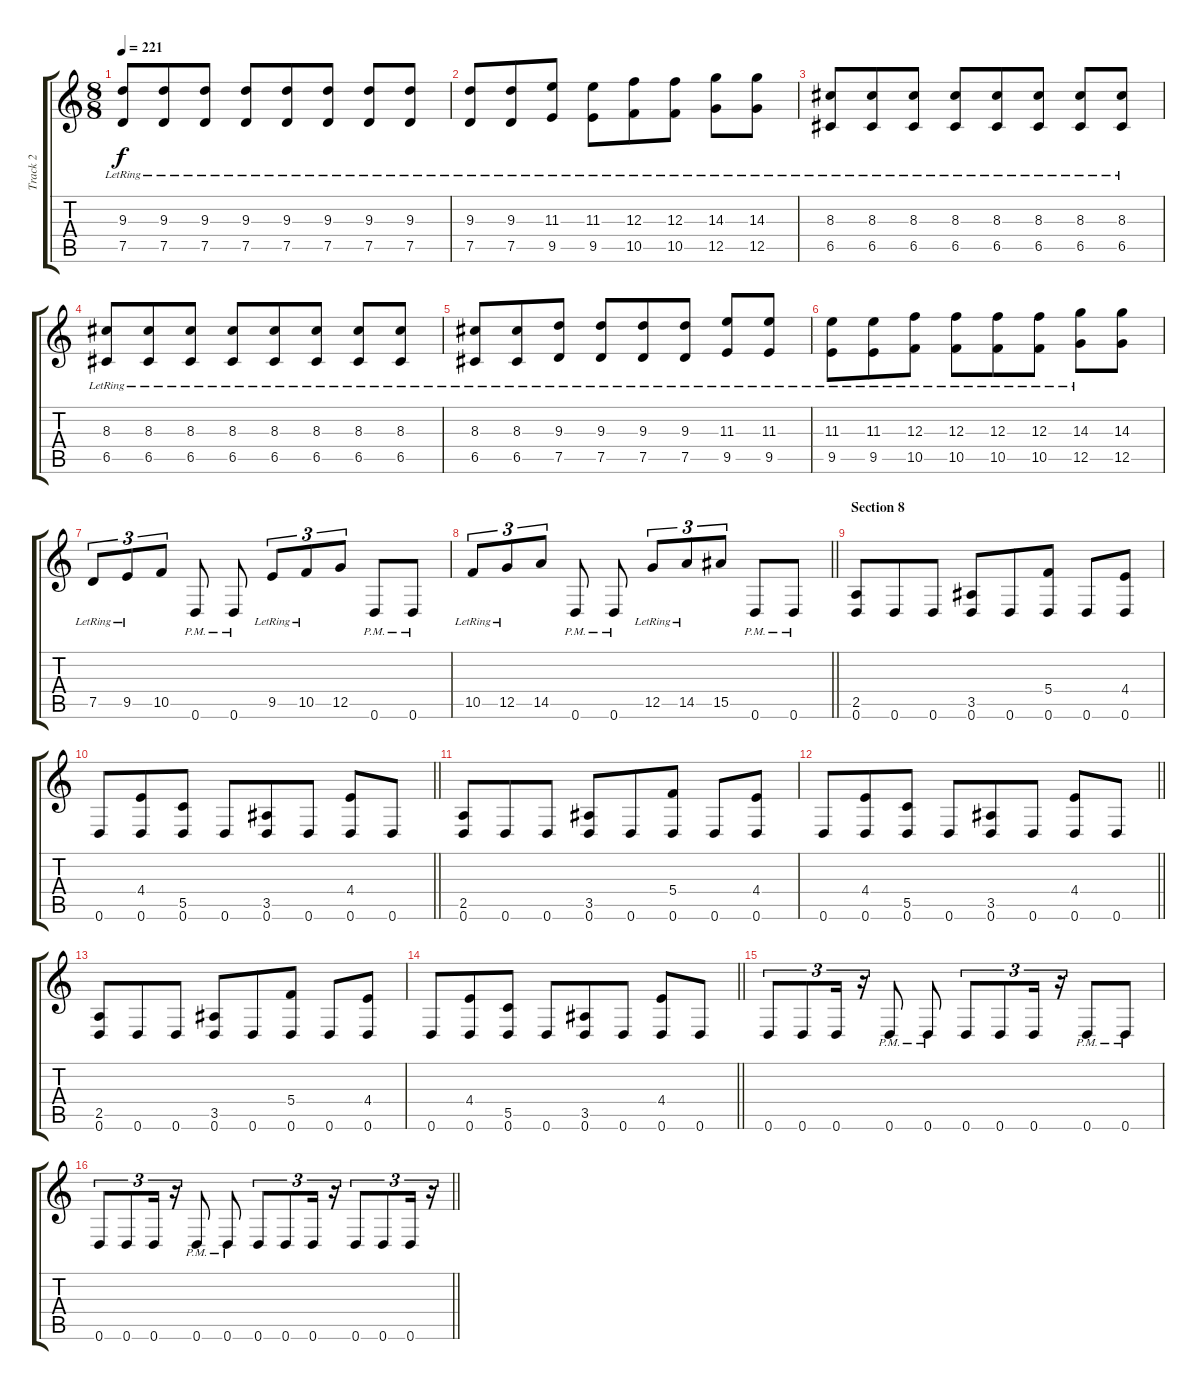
\track ("Track 2" "Track 2") {instrument distortionguitar}
\staff {score tabs}
\tuning (D4 A3 F3 C3 G2 D2) {hide}
\ts (8 8)
\tempo 221
\clef g2
\ks c
(9.3{lr} 7.5{lr}).8{dy f} (9.3{lr} 7.5{lr}).8 (9.3{lr} 7.5{lr}).8 (9.3{lr} 7.5{lr}).8 (9.3{lr} 7.5{lr}).8 (9.3{lr} 7.5{lr}).8 (9.3{lr} 7.5{lr}).8 (9.3{lr} 7.5{lr}).8 |
(9.3{lr} 7.5{lr}).8 (9.3{lr} 7.5{lr}).8 (11.3{lr} 9.5{lr}).8 (11.3{lr} 9.5{lr}).8 (12.3{lr} 10.5{lr}).8 (12.3{lr} 10.5{lr}).8 (14.3{lr} 12.5{lr}).8 (14.3{lr} 12.5{lr}).8 |
(8.3{lr} 6.5{lr}).8 (8.3{lr} 6.5{lr}).8 (8.3{lr} 6.5{lr}).8 (8.3{lr} 6.5{lr}).8 (8.3{lr} 6.5{lr}).8 (8.3{lr} 6.5{lr}).8 (8.3{lr} 6.5{lr}).8 (8.3{lr} 6.5{lr}).8 |
(8.3{lr} 6.5{lr}).8 (8.3{lr} 6.5{lr}).8 (8.3{lr} 6.5{lr}).8 (8.3{lr} 6.5{lr}).8 (8.3{lr} 6.5{lr}).8 (8.3{lr} 6.5{lr}).8 (8.3{lr} 6.5{lr}).8 (8.3{lr} 6.5{lr}).8 |
(8.3{lr} 6.5{lr}).8 (8.3{lr} 6.5{lr}).8 (9.3{lr} 7.5{lr}).8 (9.3{lr} 7.5{lr}).8 (9.3{lr} 7.5{lr}).8 (9.3{lr} 7.5{lr}).8 (11.3{lr} 9.5{lr}).8 (11.3{lr} 9.5{lr}).8 |
(11.3{lr} 9.5{lr}).8 (11.3{lr} 9.5{lr}).8 (12.3{lr} 10.5{lr}).8 (12.3{lr} 10.5{lr}).8 (12.3{lr} 10.5{lr}).8 (12.3{lr} 10.5{lr}).8 (14.3{lr} 12.5{lr}).8 (14.3 12.5).8 |
7.5{lr}.8{tu (3 2)} 9.5{lr}.8{tu (3 2)} 10.5.8{tu (3 2)} 0.6{pm}.8 0.6{pm}.8 9.5{lr}.8{tu (3 2)} 10.5{lr}.8{tu (3 2)} 12.5.8{tu (3 2)} 0.6{pm}.8 0.6{pm}.8 |
\barLineRight lightlight
10.5{lr}.8{tu (3 2)} 12.5{lr}.8{tu (3 2)} 14.5.8{tu (3 2)} 0.6{pm}.8 0.6{pm}.8 12.5{lr}.8{tu (3 2)} 14.5{lr}.8{tu (3 2)} 15.5.8{tu (3 2)} 0.6{pm}.8 0.6{pm}.8 |
\section ("" "Section 8")
(2.5 0.6).8 0.6.8 0.6.8 (3.5 0.6).8 0.6.8 (5.4 0.6).8 0.6.8 (4.4 0.6).8 |
\barLineRight lightlight
0.6.8 (4.4 0.6).8 (5.5 0.6).8 0.6.8 (3.5 0.6).8 0.6.8 (4.4 0.6).8 0.6.8 |
(2.5 0.6).8 0.6.8 0.6.8 (3.5 0.6).8 0.6.8 (5.4 0.6).8 0.6.8 (4.4 0.6).8 |
\barLineRight lightlight
0.6.8 (4.4 0.6).8 (5.5 0.6).8 0.6.8 (3.5 0.6).8 0.6.8 (4.4 0.6).8 0.6.8 |
(2.5 0.6).8 0.6.8 0.6.8 (3.5 0.6).8 0.6.8 (5.4 0.6).8 0.6.8 (4.4 0.6).8 |
\barLineRight lightlight
0.6.8 (4.4 0.6).8 (5.5 0.6).8 0.6.8 (3.5 0.6).8 0.6.8 (4.4 0.6).8 0.6.8 |
0.6.8{tu (3 2)} 0.6.8{tu (3 2)} 0.6.16{tu (3 2)} r.16{tu (3 2)} 0.6{pm}.8 0.6{pm}.8 0.6.8{tu (3 2)} 0.6.8{tu (3 2)} 0.6.16{tu (3 2)} r.16{tu (3 2)} 0.6{pm}.8 0.6{pm}.8 |
\barLineRight lightlight
0.6.8{tu (3 2)} 0.6.8{tu (3 2)} 0.6.16{tu (3 2)} r.16{tu (3 2)} 0.6{pm}.8 0.6{pm}.8 0.6.8{tu (3 2)} 0.6.8{tu (3 2)} 0.6.16{tu (3 2)} r.16{tu (3 2)} 0.6.8{tu (3 2)} 0.6.8{tu (3 2)} 0.6.16{tu (3 2)} r.16{tu (3 2)}
